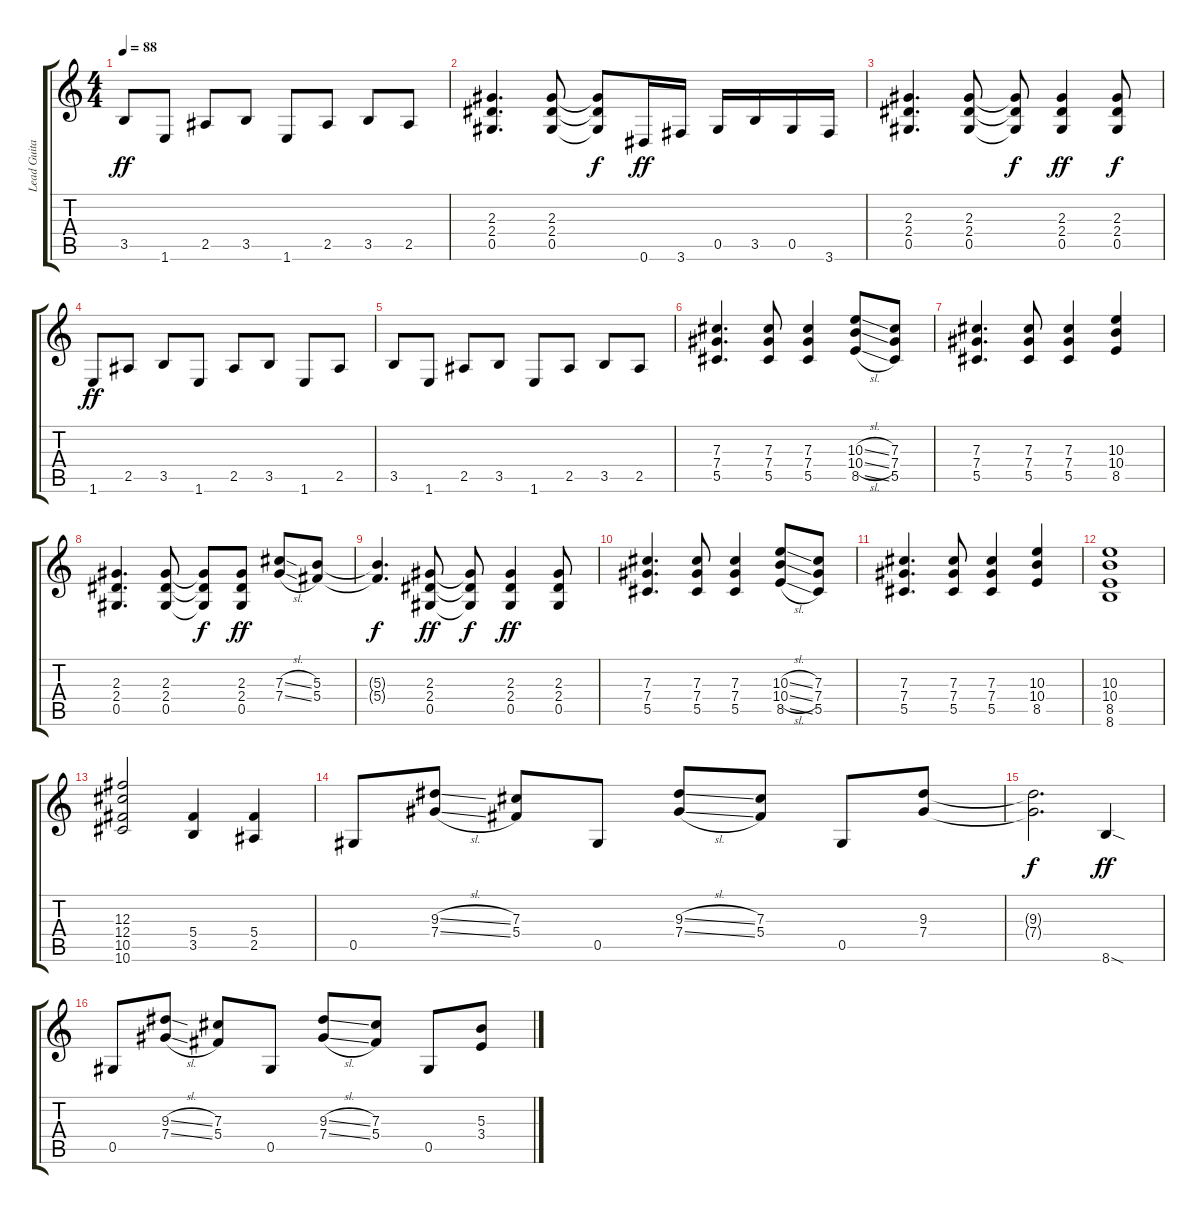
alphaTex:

\track ("Lead Guitar" "Lead Guita") {instrument distortionguitar}
\staff {score tabs}
\tuning (Eb4 Bb3 Gb3 Db3 Ab2 Eb2) {hide}
\ts (4 4)
\tempo 88
\clef g2
\ks c
3.5.8{dy ff} 1.6.8 2.5.8 3.5.8 1.6.8 2.5.8 3.5.8 2.5.8 |
(2.3 2.4 0.5).4{d} (2.3 2.4 0.5).8 (2.3{t} 2.4{t} 0.5{t}).8{dy f} 0.6.16{dy ff} 3.6.16 0.5.16 3.5.16 0.5.16 3.6.16 |
(2.3 2.4 0.5).4{d} (2.3 2.4 0.5).8 (2.3{t} 2.4{t} 0.5{t}).8{dy f} (2.3 2.4 0.5).4{dy ff} (2.3 2.4 0.5).8{dy f} |
1.6.8{dy ff} 2.5.8 3.5.8 1.6.8 2.5.8 3.5.8 1.6.8 2.5.8 |
3.5.8 1.6.8 2.5.8 3.5.8 1.6.8 2.5.8 3.5.8 2.5.8 |
(7.3 7.4 5.5).4{d} (7.3 7.4 5.5).8 (7.3 7.4 5.5).4 (10.3{sl} 10.4{sl} 8.5{sl}).8 (7.3 7.4 5.5).8 |
(7.3 7.4 5.5).4{d} (7.3 7.4 5.5).8 (7.3 7.4 5.5).4 (10.3 10.4 8.5).4 |
(2.3 2.4 0.5).4{d} (2.3 2.4 0.5).8 (2.3{t} 2.4{t} 0.5{t}).8{dy f} (2.3 2.4 0.5).8{dy ff} (7.3{sl} 7.4{sl}).8 (5.3 5.4).8 |
(5.3{t} 5.4{t}).4{d dy f} (2.3 2.4 0.5).8{dy ff} (2.3{t} 2.4{t} 0.5{t}).8{dy f} (2.3 2.4 0.5).4{dy ff} (2.3 2.4 0.5).8 |
(7.3 7.4 5.5).4{d} (7.3 7.4 5.5).8 (7.3 7.4 5.5).4 (10.3{sl} 10.4{sl} 8.5{sl}).8 (7.3 7.4 5.5).8 |
(7.3 7.4 5.5).4{d} (7.3 7.4 5.5).8 (7.3 7.4 5.5).4 (10.3 10.4 8.5).4 |
(10.3 10.4 8.5 8.6).1 |
(12.3 12.4 10.5 10.6).2 (5.4 3.5).4 (5.4 2.5).4 |
0.5.8 (9.3{sl} 7.4{sl}).8 (7.3 5.4).8 0.5.8 (9.3{sl} 7.4{sl}).8 (7.3 5.4).8 0.5.8 (9.3 7.4).8 |
(9.3{t} 7.4{t}).2{d dy f} 8.6{sod}.4{dy ff} |
0.5.8 (9.3{sl} 7.4{sl}).8 (7.3 5.4).8 0.5.8 (9.3{sl} 7.4{sl}).8 (7.3 5.4).8 0.5.8 (5.3 3.4).8
